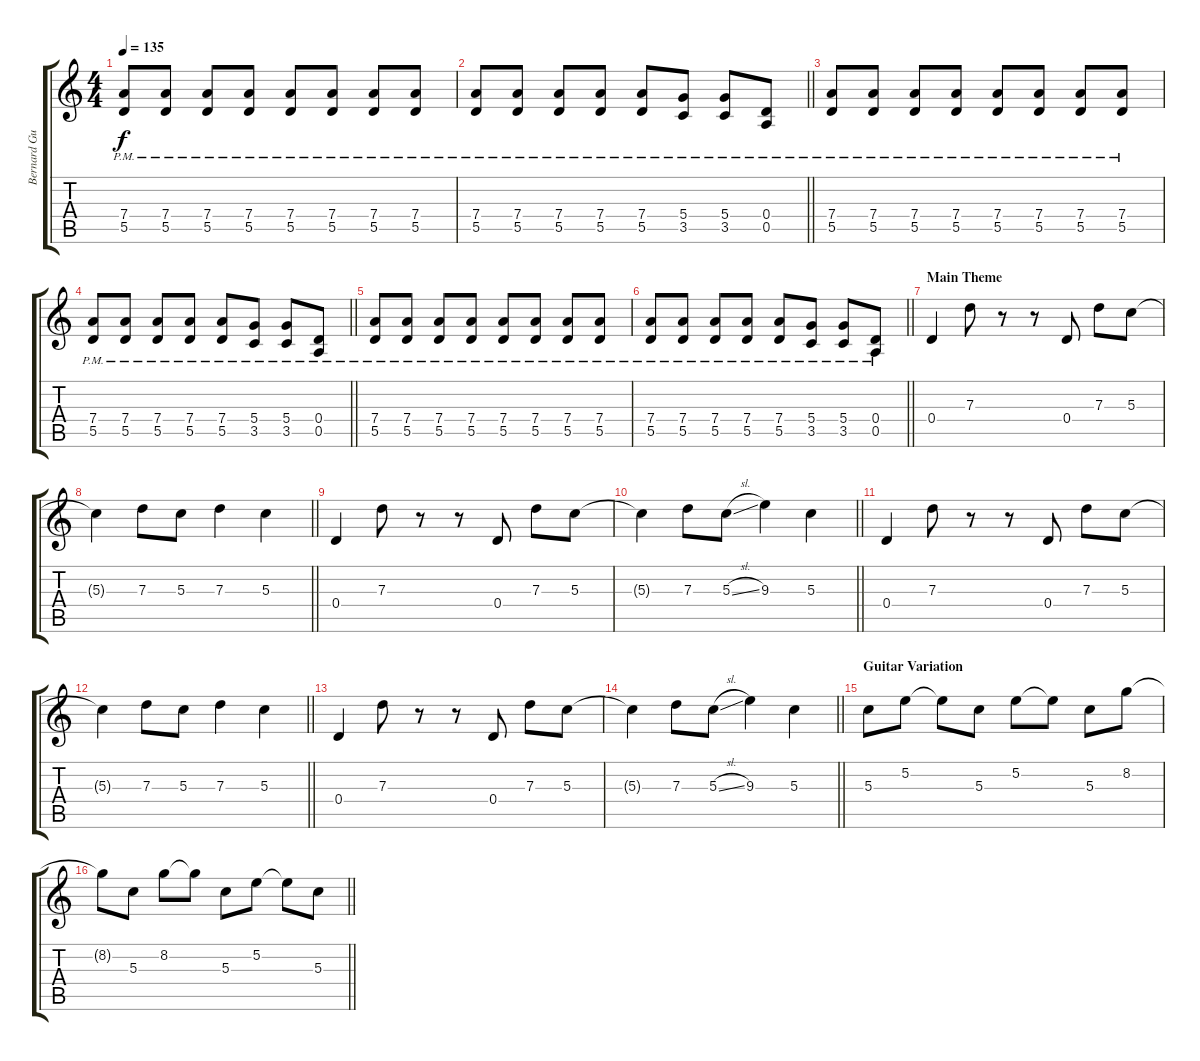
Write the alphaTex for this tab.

\track ("Bernard Guitar" "Bernard Gu") {instrument overdrivenguitar}
\staff {score tabs}
\tuning (E4 B3 G3 D3 A2 E2) {hide}
\ts (4 4)
\tempo 135
\clef g2
\ks c
(7.4{pm} 5.5{pm}).8{dy f} (7.4{pm} 5.5{pm}).8 (7.4{pm} 5.5{pm}).8 (7.4{pm} 5.5{pm}).8 (7.4{pm} 5.5{pm}).8 (7.4{pm} 5.5{pm}).8 (7.4{pm} 5.5{pm}).8 (7.4{pm} 5.5{pm}).8 |
\barLineRight lightlight
(7.4{pm} 5.5{pm}).8 (7.4{pm} 5.5{pm}).8 (7.4{pm} 5.5{pm}).8 (7.4{pm} 5.5{pm}).8 (7.4{pm} 5.5{pm}).8 (5.4{pm} 3.5{pm}).8 (5.4{pm} 3.5{pm}).8 (0.4{pm} 0.5{pm}).8 |
(7.4{pm} 5.5{pm}).8 (7.4{pm} 5.5{pm}).8 (7.4{pm} 5.5{pm}).8 (7.4{pm} 5.5{pm}).8 (7.4{pm} 5.5{pm}).8 (7.4{pm} 5.5{pm}).8 (7.4{pm} 5.5{pm}).8 (7.4{pm} 5.5{pm}).8 |
\barLineRight lightlight
(7.4{pm} 5.5{pm}).8 (7.4{pm} 5.5{pm}).8 (7.4{pm} 5.5{pm}).8 (7.4{pm} 5.5{pm}).8 (7.4{pm} 5.5{pm}).8 (5.4{pm} 3.5{pm}).8 (5.4{pm} 3.5{pm}).8 (0.4{pm} 0.5{pm}).8 |
(7.4{pm} 5.5{pm}).8 (7.4{pm} 5.5{pm}).8 (7.4{pm} 5.5{pm}).8 (7.4{pm} 5.5{pm}).8 (7.4{pm} 5.5{pm}).8 (7.4{pm} 5.5{pm}).8 (7.4{pm} 5.5{pm}).8 (7.4{pm} 5.5{pm}).8 |
\barLineRight lightlight
(7.4{pm} 5.5{pm}).8 (7.4{pm} 5.5{pm}).8 (7.4{pm} 5.5{pm}).8 (7.4{pm} 5.5{pm}).8 (7.4{pm} 5.5{pm}).8 (5.4{pm} 3.5{pm}).8 (5.4{pm} 3.5{pm}).8 (0.4{pm} 0.5{pm}).8 |
\section ("" "Main Theme")
0.4.4 7.3.8 r.8 r.8 0.4.8 7.3.8 5.3.8 |
\barLineRight lightlight
5.3{t}.4 7.3.8 5.3.8 7.3.4 5.3.4 |
0.4.4 7.3.8 r.8 r.8 0.4.8 7.3.8 5.3.8 |
\barLineRight lightlight
5.3{t}.4 7.3.8 5.3{sl}.8 9.3.4 5.3.4 |
0.4.4 7.3.8 r.8 r.8 0.4.8 7.3.8 5.3.8 |
\barLineRight lightlight
5.3{t}.4 7.3.8 5.3.8 7.3.4 5.3.4 |
0.4.4 7.3.8 r.8 r.8 0.4.8 7.3.8 5.3.8 |
\barLineRight lightlight
5.3{t}.4 7.3.8 5.3{sl}.8 9.3.4 5.3.4 |
\section ("" "Guitar Variation")
5.3.8 5.2.8 5.2{t}.8 5.3.8 5.2.8 5.2{t}.8 5.3.8 8.2.8 |
\barLineRight lightlight
8.2{t}.8 5.3.8 8.2.8 8.2{t}.8 5.3.8 5.2.8 5.2{t}.8 5.3.8
